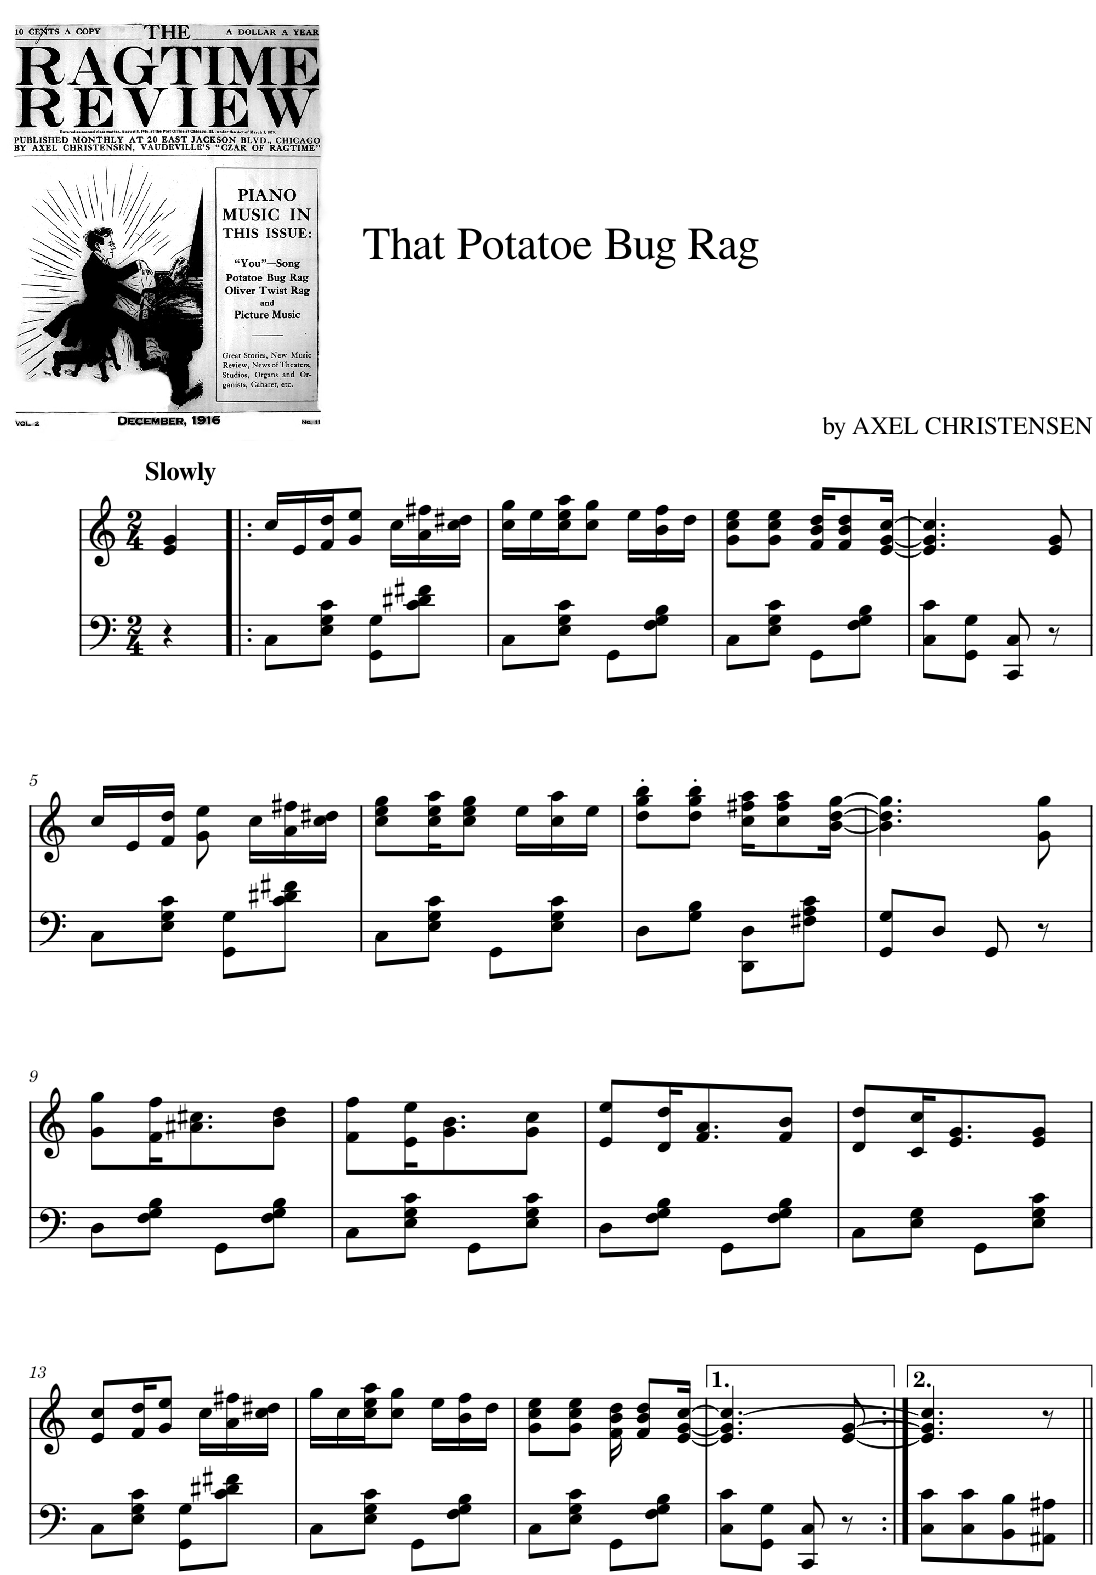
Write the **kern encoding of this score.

**kern	**kern
*part2	*part1
*staff2	*staff1
*I"Piano	*I"Piano
*I'Pno	*I'Pno
*clefF4	*clefG2
*k[]	*k[]
*M2/4	*M2/4
=1	=1
!	!LO:TX:a:B:t=Slowly
4r	4e/ 4g/
=1X1!|:	=1X1!|:
8C\L	16cc/LL
.	16e/
8E\ 8G\ 8c\J	16f/ 16dd/J
.	8g/ 8ee/J
8GG\ 8G\L	.
.	16cc\LL
8c\ 8d#X\ 8f#X\J	16a\ 16ff#X\
.	16cc\ 16dd#X\JJ
=2	=2
8C\L	16cc\ 16gg\LL
.	16ee\
8E\ 8G\ 8c\J	16cc\ 16ee\ 16aa\J
.	8cc\ 8gg\J
8GG\L	.
.	16ee\LL
8F\ 8G\ 8B\J	16b\ 16ff\
.	16dd\JJ
=3	=3
8C\L	8g\ 8cc\ 8ee\L
8E\ 8G\ 8c\J	8g\ 8cc\ 8ee\J
8GG\L	16f/ 16b/ 16dd/KL
.	8f/ 8b/ 8dd/
8F\ 8G\ 8B\J	.
.	[16e/ [16g/ [16cc/Jk
=4	=4
8C\ 8c\L	4.e/] 4.g/] 4.cc/]
8GG\ 8G\J	.
8CC/ 8C/	.
8r	8e/ 8g/
!!LO:LB:g=z
=5	=5
8C\L	16cc/LL
.	16e/
8E\ 8G\ 8c\J	16f/ 16dd/JJ
.	8g\ 8ee\
8GG\ 8G\L	.
.	16cc\LL
8c\ 8d#X\ 8f#X\J	16a\ 16ff#X\
.	16cc\ 16dd#X\JJ
=6	=6
8C\L	8cc\ 8ee\ 8gg\L
8E\ 8G\ 8c\J	16cc\ 16ee\ 16aa\K
.	8cc\ 8ee\ 8gg\J
8GG\L	.
.	16ee\LL
8E\ 8G\ 8c\J	16cc\ 16aa\
.	16ee\JJ
=7	=7
8D\L	8dd\' 8gg\' 8bb\'L
8G\ 8B\J	8dd\' 8gg\' 8bb\'J
8DD\ 8D\L	16cc\ 16ff#X\ 16aa\KL
.	8cc\ 8ff#\ 8aa\
8F#X\ 8A\ 8c\J	.
.	[16b\ [16dd\ [16gg\Jk
=8	=8
8GG/ 8G/L	4.b\] 4.dd\] 4.gg\]
8D/J	.
8GG/	.
8r	8g\ 8gg\
!!LO:LB:g=z
=9	=9
8D\L	8g\ 8gg\L
8F\ 8G\ 8B\J	16f\ 16ff\K
.	8.a#X\ 8.cc#X\
8GG\L	.
8F\ 8G\ 8B\J	8b\ 8dd\J
=10	=10
8C\L	8f\ 8ff\L
8E\ 8G\ 8c\J	16e\ 16ee\K
.	8.g\ 8.b\
8GG\L	.
8E\ 8G\ 8c\J	8g\ 8cc\J
=11	=11
8D\L	8e/ 8ee/L
8F\ 8G\ 8B\J	16d/ 16dd/K
.	8.f/ 8.a/
8GG\L	.
8F\ 8G\ 8B\J	8f/ 8b/J
=12	=12
8C\L	8d/ 8dd/L
8E\ 8G\J	16c/ 16cc/K
.	8.e/ 8.g/
8GG\L	.
8E\ 8G\ 8c\J	8e/ 8g/J
!!LO:LB:g=z
=13	=13
8C\L	8e/ 8cc/L
8E\ 8G\ 8c\J	16f/ 16dd/K
.	8g/ 8ee/J
8GG\ 8G\L	.
.	16cc\LL
8c\ 8d#X\ 8f#X\J	16a\ 16ff#X\
.	16cc\ 16dd#X\JJ
=14	=14
8C\L	16gg\LL
.	16cc\
8E\ 8G\ 8c\J	16cc\ 16ee\ 16aa\J
.	8cc\ 8gg\J
8GG\L	.
.	16ee\LL
8F\ 8G\ 8B\J	16b\ 16ff\
.	16dd\JJ
=15	=15
8C\L	8g\ 8cc\ 8ee\L
8E\ 8G\ 8c\J	8g\ 8cc\ 8ee\J
8GG\L	16f\ 16b\ 16dd\
.	8f/ 8b/ 8dd/L
8F\ 8G\ 8B\J	.
.	[16e/ [16g/ [16cc/Jk
=16	=16
8C\ 8c\L	4.e/] 4.g/] 4.cc/_
8GG\ 8G\J	.
8CC/ 8C/	.
8r	[8e/ [8g/
=17:|!	=17:|!
8C\ 8c\L	4.e/] 4.g/] 4.cc/]
8C\ 8c\	.
8BB\ 8B\	.
8AA#X\ 8A#X\J	8r
=||	=||
*-	*-
